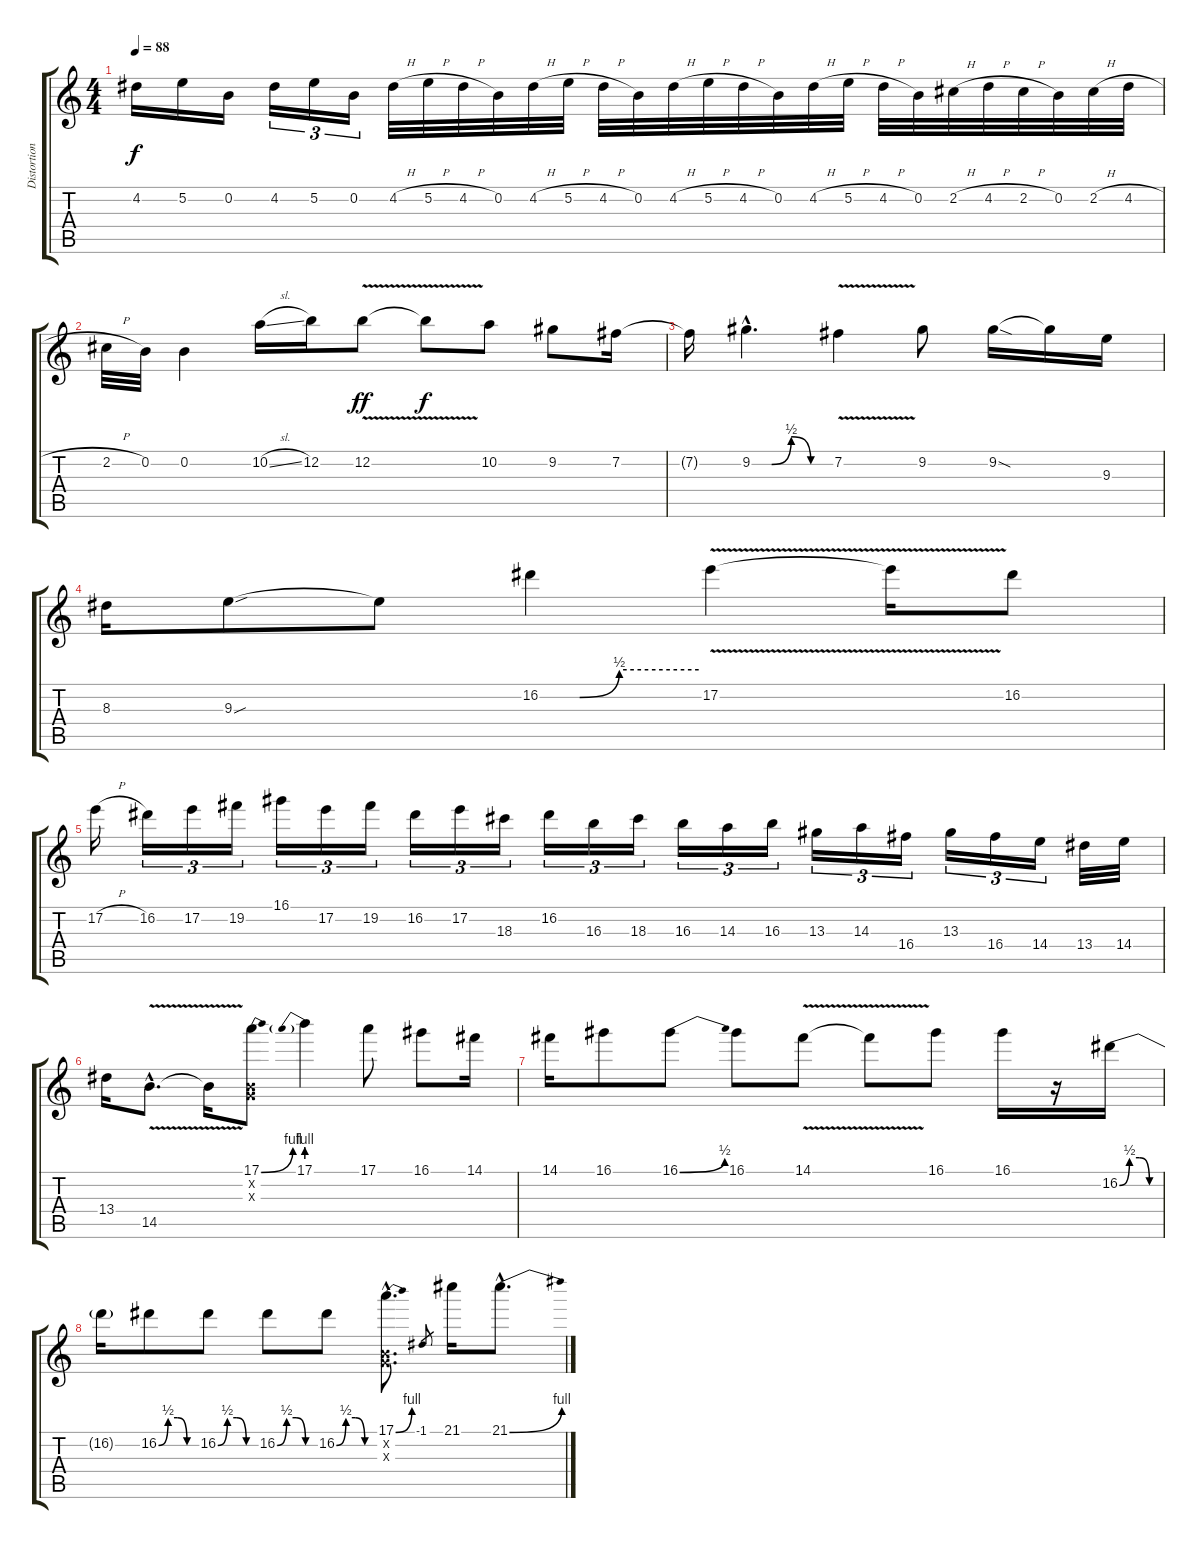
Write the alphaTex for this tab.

\track ("Distortion Guitar (D.D)" "Distortion") {instrument distortionguitar}
\staff {score tabs}
\tuning (E4 B3 G3 D3 A2 E2) {hide}
\ts (4 4)
\tempo 88
\clef g2
\ks c
4.2.16{dy f} 5.2.16 0.2.16 4.2.16{tu (3 2)} 5.2.16{tu (3 2)} 0.2.16{tu (3 2)} 4.2{h}.32 5.2{h}.32 4.2{h}.32 0.2.32 4.2{h}.32 5.2{h}.32 4.2{h}.32 0.2.32 4.2{h}.32 5.2{h}.32 4.2{h}.32 0.2.32 4.2{h}.32 5.2{h}.32 4.2{h}.32 0.2.32 2.2{h}.32 4.2{h}.32 2.2{h}.32 0.2.32 2.2{h}.32 4.2{h}.32 |
2.2{h}.32 0.2.32 0.2.4 10.2{sl}.16 12.2.16 12.2{v}.8{dy ff} 12.2{t}.8{dy f} 10.2.8 9.2.8 7.2.16 |
7.2{t}.16 9.2{be (custom 0 0 15 0 30 2 45 0 60 0) hac}.4{d} 7.2{v}.4 9.2.8 9.2{sod}.16 9.2{t}.16 9.3.16 |
8.3.16 9.3{sou}.8 9.3{t}.8 16.2{be (custom 0 0 15 0 30 2 60 2)}.4 17.2{v}.4 17.2{t}.16 16.2.8 |
17.2{h}.16 16.2.16{tu (3 2)} 17.2.16{tu (3 2)} 19.2.16{tu (3 2)} 16.1.16{tu (3 2)} 17.2.16{tu (3 2)} 19.2.16{tu (3 2)} 16.2.16{tu (3 2)} 17.2.16{tu (3 2)} 18.3.16{tu (3 2)} 16.2.16{tu (3 2)} 16.3.16{tu (3 2)} 18.3.16{tu (3 2)} 16.3.16{tu (3 2)} 14.3.16{tu (3 2)} 16.3.16{tu (3 2)} 13.3.16{tu (3 2)} 14.3.16{tu (3 2)} 16.4.16{tu (3 2)} 13.3.16{tu (3 2)} 16.4.16{tu (3 2)} 14.4.16{tu (3 2)} 13.4.32 14.4.32 |
13.4.16 14.5{v hac}.8{d} 14.5{t}.16 (17.1{be (bend 0 0 60 4)} 0.2{x} 0.3{x}).8 17.1{be (prebend 0 4 60 4)}.4 17.1.8 16.1.8 14.1.16 |
14.1.16 16.1.8 16.1{be (bend 0 0 60 2)}.8 16.1.8 14.1{v}.8 14.1{t}.8 16.1.8 16.1.16 r.16 16.2{be (custom 0 0 15 2 30 2 45 0 60 0)}.16 |
16.2{t}.16 16.2{be (custom 0 0 15 2 30 2 45 0 60 0)}.8 16.2{be (custom 0 0 15 2 30 2 45 0 60 0)}.8 16.2{be (custom 0 0 15 2 30 2 45 0 60 0)}.8 16.2{be (custom 0 0 15 2 30 2 45 0 60 0)}.8 (17.1{be (bend 0 0 60 4) hac} 0.2{hac x} 0.3{hac x}).8{d} -1.1.8{gr} 21.1.16 21.1{be (bend 0 0 60 4) hac}.8{d}
